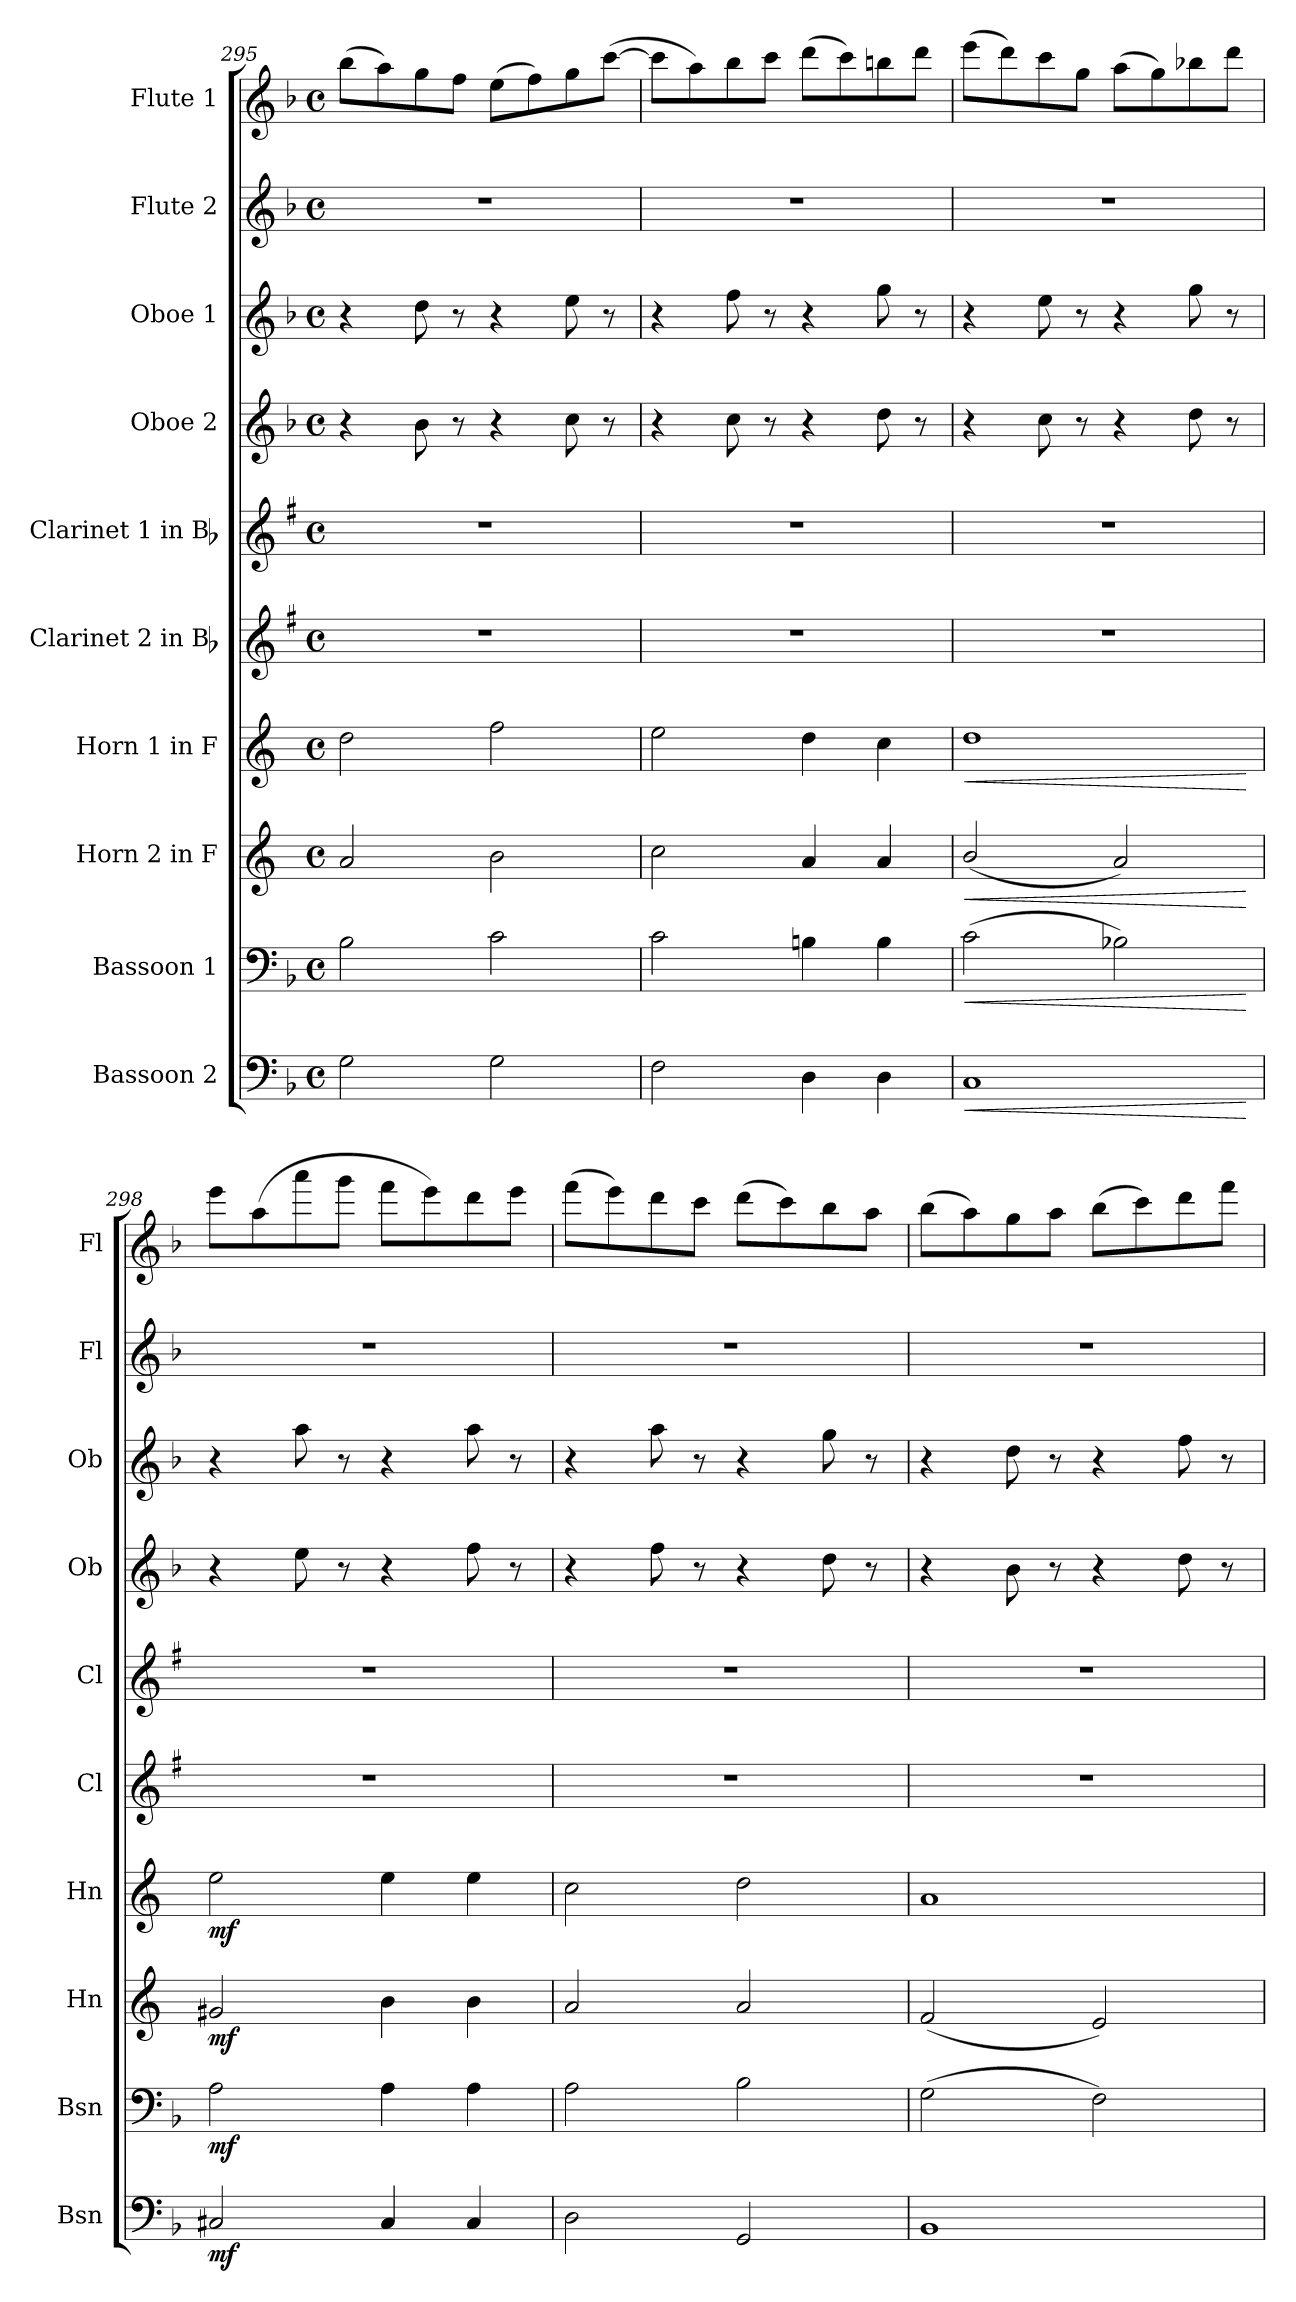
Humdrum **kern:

**kern	**dynam	**kern	**dynam	**kern	**dynam	**kern	**dynam	**kern	**kern	**kern	**kern	**kern	**kern
*part10	*part10	*part9	*part9	*part8	*part8	*part7	*part7	*part6	*part5	*part4	*part3	*part2	*part1
*staff10	*staff10	*staff9	*staff9	*staff8	*staff8	*staff7	*staff7	*staff6	*staff5	*staff4	*staff3	*staff2	*staff1
*I"Bassoon 2	*	*I"Bassoon 1	*	*I"Horn 2 in F	*	*I"Horn 1 in F	*	*I"Clarinet 2 in Bb	*I"Clarinet 1 in Bb	*I"Oboe 2	*I"Oboe 1	*I"Flute 2	*I"Flute 1
*I'Bsn	*	*I'Bsn	*	*I'Hn	*	*I'Hn	*	*I'Cl	*I'Cl	*I'Ob	*I'Ob	*I'Fl	*I'Fl
*clefF4	*	*clefF4	*	*clefG2	*	*clefG2	*	*clefG2	*clefG2	*clefG2	*clefG2	*clefG2	*clefG2
*	*	*	*	*ITrd4c7	*	*ITrd4c7	*	*ITrd1c2	*ITrd1c2	*	*	*	*
*k[b-]	*	*k[b-]	*	*k[b-]	*	*k[b-]	*	*k[b-]	*k[b-]	*k[b-]	*k[b-]	*k[b-]	*k[b-]
*M4/4	*	*M4/4	*	*M4/4	*	*M4/4	*	*M4/4	*M4/4	*M4/4	*M4/4	*M4/4	*M4/4
*met(c)	*	*met(c)	*	*met(c)	*	*met(c)	*	*met(c)	*met(c)	*met(c)	*met(c)	*met(c)	*met(c)
=295	=295	=295	=295	=295	=295	=295	=295	=295	=295	=295	=295	=295	=295
2G\	.	2B-\	.	2d/	.	2g\	.	1r	1r	4r	4r	1r	(8bb-\L
.	.	.	.	.	.	.	.	.	.	.	.	.	8aa\)
.	.	.	.	.	.	.	.	.	.	8b-\	8dd\	.	8gg\
.	.	.	.	.	.	.	.	.	.	8r	8r	.	8ff\J
2G\	.	2c\	.	2e\	.	2b-\	.	.	.	4r	4r	.	(8ee\L
.	.	.	.	.	.	.	.	.	.	.	.	.	8ff\)
.	.	.	.	.	.	.	.	.	.	8cc\	8ee\	.	8gg\
.	.	.	.	.	.	.	.	.	.	8r	8r	.	([8ccc\J
=296	=296	=296	=296	=296	=296	=296	=296	=296	=296	=296	=296	=296	=296
2F\	.	2c\	.	2f\	.	2a\	.	1r	1r	4r	4r	1r	8ccc\L]
.	.	.	.	.	.	.	.	.	.	.	.	.	8aa\)
.	.	.	.	.	.	.	.	.	.	8cc\	8ff\	.	8bb-\
.	.	.	.	.	.	.	.	.	.	8r	8r	.	8ccc\J
4D\	.	4Bn\	.	4d/	.	4g\	.	.	.	4r	4r	.	(8ddd\L
.	.	.	.	.	.	.	.	.	.	.	.	.	8ccc\)
4D\	.	4B\	.	4d/	.	4f\	.	.	.	8dd\	8gg\	.	8bbn\
.	.	.	.	.	.	.	.	.	.	8r	8r	.	8ddd\J
=297	=297	=297	=297	=297	=297	=297	=297	=297	=297	=297	=297	=297	=297
!	!LO:HP:b	!	!LO:HP:b	!	!LO:HP:b	!	!LO:HP:b	!	!	!	!	!	!
1C	<	(2c\	<	(2e/	<	1g	<	1r	1r	4r	4r	1r	(8eee\L
.	.	.	.	.	.	.	.	.	.	.	.	.	8ddd\)
.	.	.	.	.	.	.	.	.	.	8cc\	8ee\	.	8ccc\
.	.	.	.	.	.	.	.	.	.	8r	8r	.	8gg\J
.	.	2B-X\)	.	2d/)	.	.	.	.	.	4r	4r	.	(8aa\L
.	.	.	.	.	.	.	.	.	.	.	.	.	8gg\)
.	.	.	.	.	.	.	.	.	.	8dd\	8gg\	.	8bb-X\
.	.	.	.	.	.	.	.	.	.	8r	8r	.	8ddd\J
.	[	.	[	.	[	.	[	.	.	.	.	.	.
=298	=298	=298	=298	=298	=298	=298	=298	=298	=298	=298	=298	=298	=298
!	!LO:DY:b	!	!LO:DY:b	!	!LO:DY:b	!	!LO:DY:b	!	!	!	!	!	!
2C#X/	mf	2A\	mf	2c#X/	mf	2a\	mf	1r	1r	4r	4r	1r	8eee\L
.	.	.	.	.	.	.	.	.	.	.	.	.	(8aa\
.	.	.	.	.	.	.	.	.	.	8ee\	8aa\	.	8aaa\
.	.	.	.	.	.	.	.	.	.	8r	8r	.	8ggg\J
4C#/	.	4A\	.	4e\	.	4a\	.	.	.	4r	4r	.	8fff\L
.	.	.	.	.	.	.	.	.	.	.	.	.	8eee\)
4C#/	.	4A\	.	4e\	.	4a\	.	.	.	8ff\	8aa\	.	8ddd\
.	.	.	.	.	.	.	.	.	.	8r	8r	.	8eee\J
=299	=299	=299	=299	=299	=299	=299	=299	=299	=299	=299	=299	=299	=299
2D\	.	2A\	.	2d/	.	2f\	.	1r	1r	4r	4r	1r	(8fff\L
.	.	.	.	.	.	.	.	.	.	.	.	.	8eee\)
.	.	.	.	.	.	.	.	.	.	8ff\	8aa\	.	8ddd\
.	.	.	.	.	.	.	.	.	.	8r	8r	.	8ccc\J
2GG/	.	2B-\	.	2d/	.	2g\	.	.	.	4r	4r	.	(8ddd\L
.	.	.	.	.	.	.	.	.	.	.	.	.	8ccc\)
.	.	.	.	.	.	.	.	.	.	8dd\	8gg\	.	8bb-\
.	.	.	.	.	.	.	.	.	.	8r	8r	.	8aa\J
=300	=300	=300	=300	=300	=300	=300	=300	=300	=300	=300	=300	=300	=300
1BB-	.	(2G\	.	(2B-/	.	1d	.	1r	1r	4r	4r	1r	(8bb-\L
.	.	.	.	.	.	.	.	.	.	.	.	.	8aa\)
.	.	.	.	.	.	.	.	.	.	8b-\	8dd\	.	8gg\
.	.	.	.	.	.	.	.	.	.	8r	8r	.	8aa\J
.	.	2F\)	.	2A/)	.	.	.	.	.	4r	4r	.	(8bb-\L
.	.	.	.	.	.	.	.	.	.	.	.	.	8ccc\)
.	.	.	.	.	.	.	.	.	.	8dd\	8ff\	.	8ddd\
.	.	.	.	.	.	.	.	.	.	8r	8r	.	8fff\J
=	=	=	=	=	=	=	=	=	=	=	=	=	=
*-	*-	*-	*-	*-	*-	*-	*-	*-	*-	*-	*-	*-	*-
